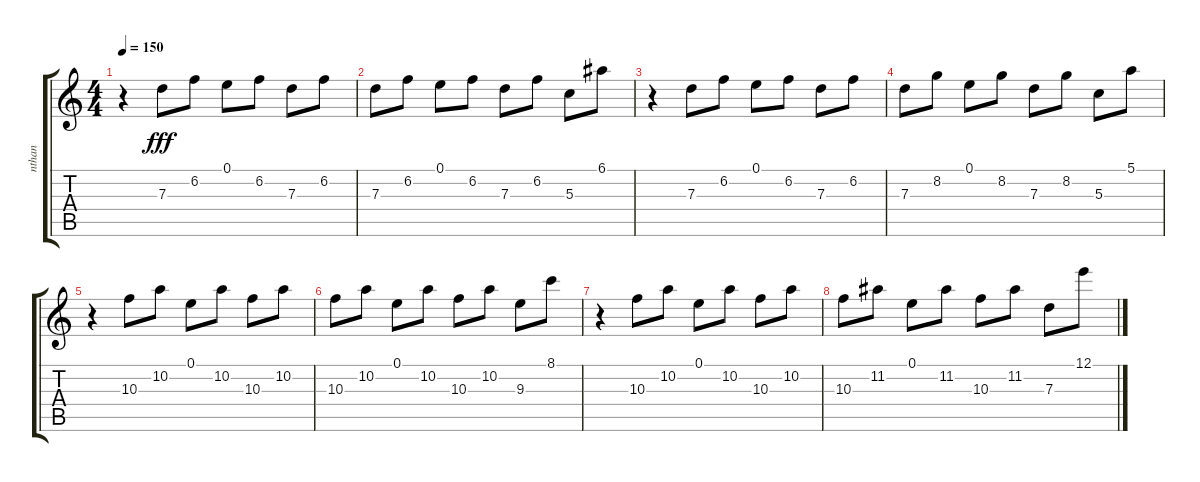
\track ("nthan" "nthan") {instrument distortionguitar}
\staff {score tabs}
\tuning (E4 B3 G3 D3 A2 D2) {hide}
\ts (4 4)
\tempo 150
\clef g2
\ks c
r.4{dy fff} 7.3.8 6.2.8 0.1.8 6.2.8 7.3.8 6.2.8 |
7.3.8 6.2.8 0.1.8 6.2.8 7.3.8 6.2.8 5.3.8 6.1.8 |
r.4 7.3.8 6.2.8 0.1.8 6.2.8 7.3.8 6.2.8 |
7.3.8 8.2.8 0.1.8 8.2.8 7.3.8 8.2.8 5.3.8 5.1.8 |
r.4 10.3.8 10.2.8 0.1.8 10.2.8 10.3.8 10.2.8 |
10.3.8 10.2.8 0.1.8 10.2.8 10.3.8 10.2.8 9.3.8 8.1.8 |
r.4 10.3.8 10.2.8 0.1.8 10.2.8 10.3.8 10.2.8 |
10.3.8 11.2.8 0.1.8 11.2.8 10.3.8 11.2.8 7.3.8 12.1.8
